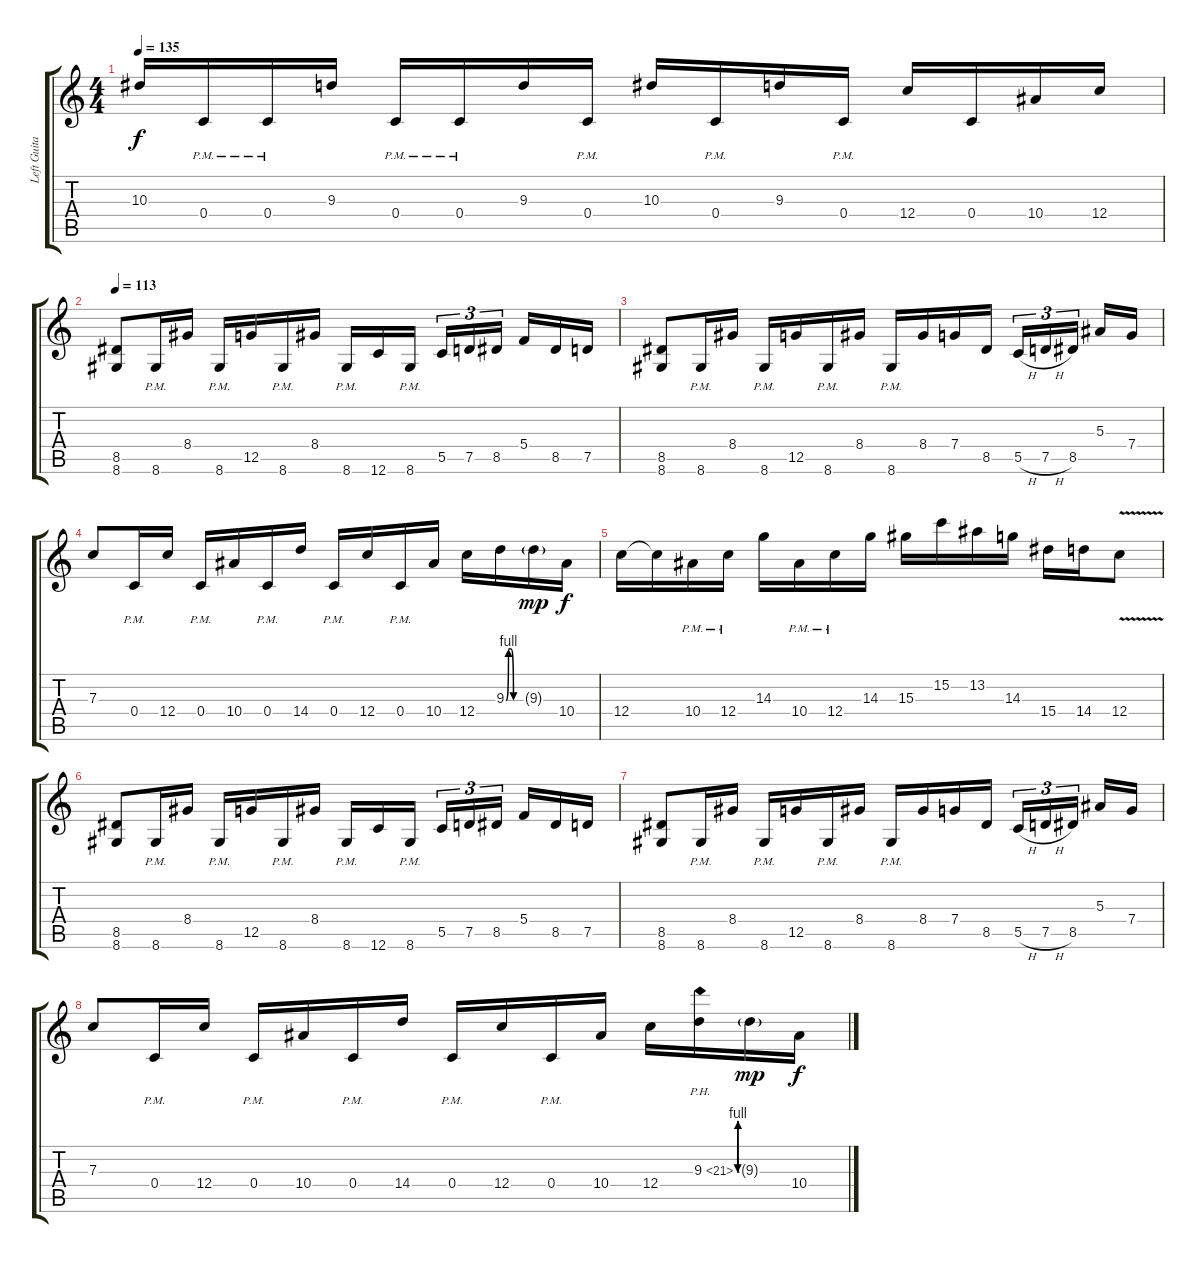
\track ("Left Guitar" "Left Guita") {instrument distortionguitar}
\staff {score tabs}
\tuning (D4 A3 F3 C3 G2 C2) {hide}
\ts (4 4)
\tempo 135
\clef g2
\ks c
10.3.16{dy f} 0.4{pm}.16 0.4{pm}.16 9.3.16 0.4{pm}.16 0.4{pm}.16 9.3.16 0.4{pm}.16 10.3.16 0.4{pm}.16 9.3.16 0.4{pm}.16 12.4.16 0.4.16 10.4.16 12.4.16 |
\tempo 113
(8.5 8.6).8 8.6{pm}.16 8.4.16 8.6{pm}.16 12.5.16 8.6{pm}.16 8.4.16 8.6{pm}.16 12.6.16 8.6{pm}.16{beam splitsecondary} 5.5.16{tu (3 2)} 7.5.16{tu (3 2)} 8.5.16{tu (3 2) beam splitsecondary} 5.4.16 8.5.16 7.5.16 |
(8.5 8.6).8 8.6{pm}.16 8.4.16 8.6{pm}.16 12.5.16 8.6{pm}.16 8.4.16 8.6{pm}.16 8.4.16 7.4.16 8.5.16 5.5{h}.16{tu (3 2)} 7.5{h}.16{tu (3 2)} 8.5.16{tu (3 2) beam splitsecondary} 5.3.16 7.4.16 |
7.3.8 0.4{pm}.16 12.4.16 0.4{pm}.16 10.4.16 0.4{pm}.16 14.4.16 0.4{pm}.16 12.4.16 0.4{pm}.16 10.4.16 12.4.16 9.3{be (custom 0 0 10 4 20 4 30 0 60 0)}.16 9.3{g}.16{dy mp} 10.4.16{dy f} |
12.4.16 12.4{t}.16 10.4{pm}.16 12.4{pm}.16 14.3.16 10.4{pm}.16 12.4{pm}.16 14.3.16 15.3.16 15.2.16 13.2.16 14.3.16 15.4.16 14.4.16 12.4{v}.8 |
(8.5 8.6).8 8.6{pm}.16 8.4.16 8.6{pm}.16 12.5.16 8.6{pm}.16 8.4.16 8.6{pm}.16 12.6.16 8.6{pm}.16{beam splitsecondary} 5.5.16{tu (3 2)} 7.5.16{tu (3 2)} 8.5.16{tu (3 2) beam splitsecondary} 5.4.16 8.5.16 7.5.16 |
(8.5 8.6).8 8.6{pm}.16 8.4.16 8.6{pm}.16 12.5.16 8.6{pm}.16 8.4.16 8.6{pm}.16 8.4.16 7.4.16 8.5.16 5.5{h}.16{tu (3 2)} 7.5{h}.16{tu (3 2)} 8.5.16{tu (3 2) beam splitsecondary} 5.3.16 7.4.16 |
7.3.8 0.4{pm}.16 12.4.16 0.4{pm}.16 10.4.16 0.4{pm}.16 14.4.16 0.4{pm}.16 12.4.16 0.4{pm}.16 10.4.16 12.4.16 9.3{be (custom 0 0 10 4 20 4 30 0 60 0) ph 12}.16 9.3{g}.16{dy mp} 10.4.16{dy f}
